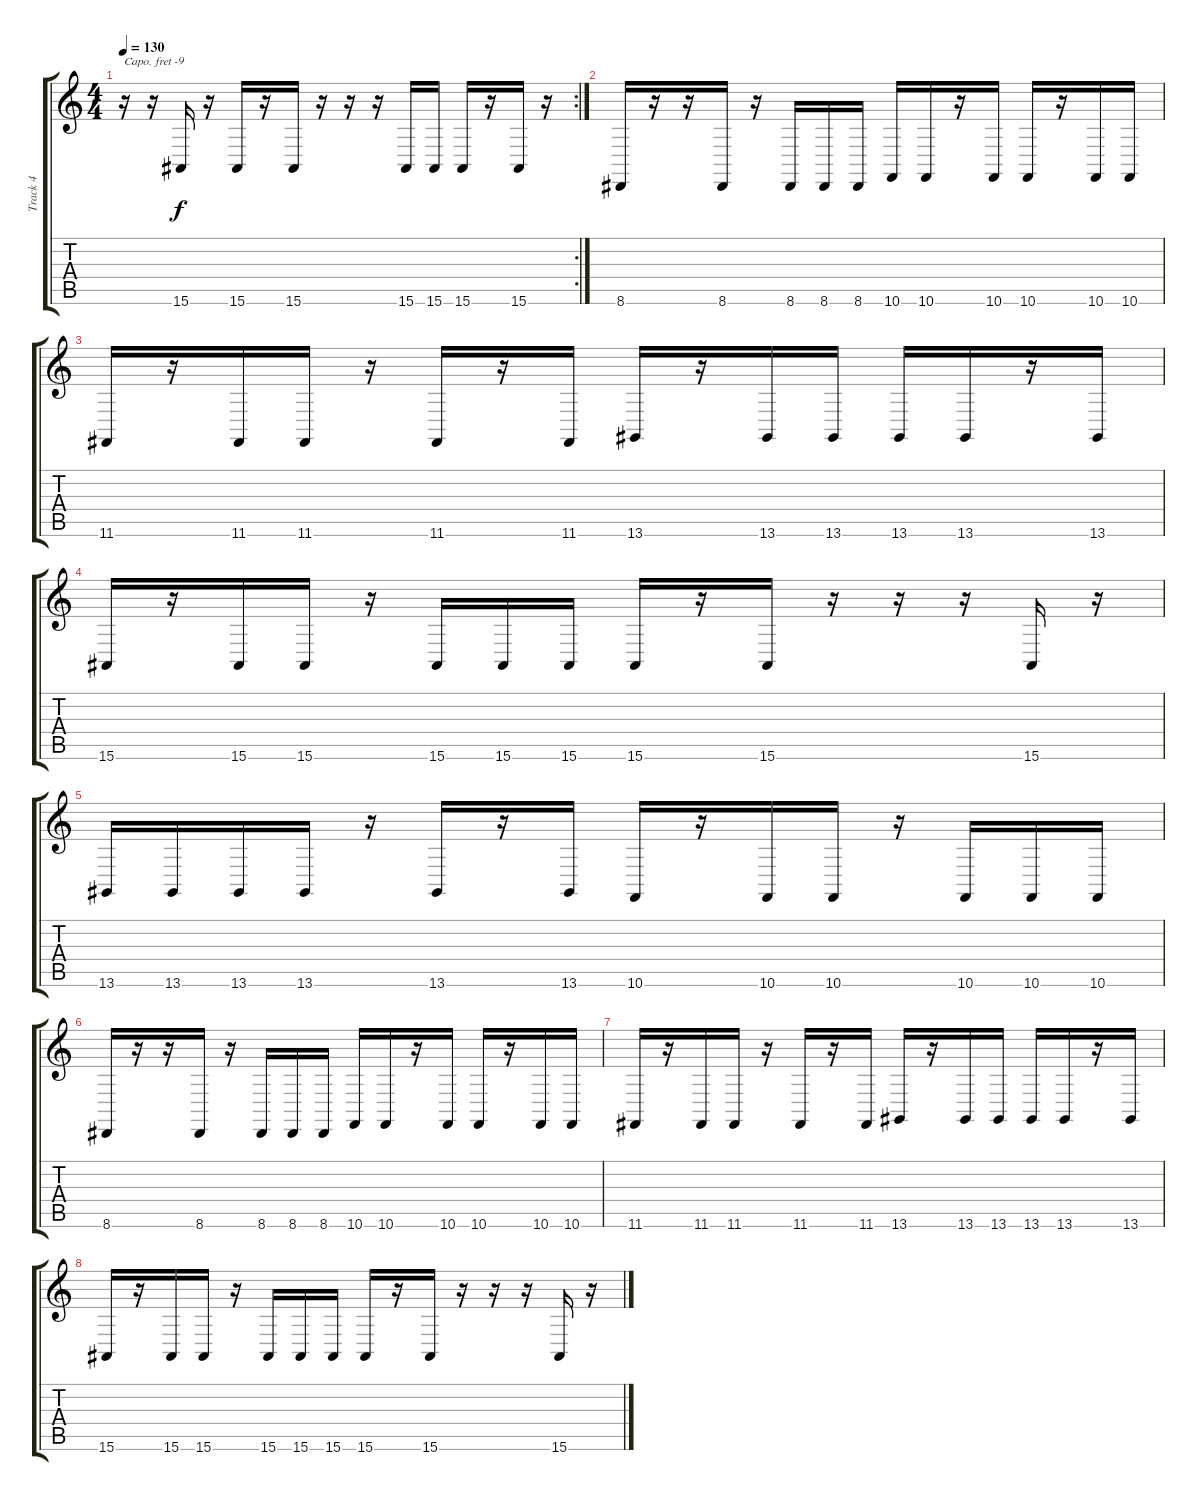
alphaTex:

\track ("Track 4" "Track 4") {instrument timpani}
\staff {score tabs}
\capo -9
\tuning (E4 B3 G3 D3 A2 E2) {hide}
\rc 2
\ts (4 4)
\tempo 130
\clef g2
\ks c
r.16{dy f} r.16 15.6.16 r.16 15.6.16 r.16 15.6.16 r.16 r.16 r.16 15.6.16 15.6.16 15.6.16 r.16 15.6.16 r.16 |
8.6.16 r.16 r.16 8.6.16 r.16 8.6.16 8.6.16 8.6.16 10.6.16 10.6.16 r.16 10.6.16 10.6.16 r.16 10.6.16 10.6.16 |
11.6.16 r.16 11.6.16 11.6.16 r.16 11.6.16 r.16 11.6.16 13.6.16 r.16 13.6.16 13.6.16 13.6.16 13.6.16 r.16 13.6.16 |
15.6.16 r.16 15.6.16 15.6.16 r.16 15.6.16 15.6.16 15.6.16 15.6.16 r.16 15.6.16 r.16 r.16 r.16 15.6.16 r.16 |
13.6.16 13.6.16 13.6.16 13.6.16 r.16 13.6.16 r.16 13.6.16 10.6.16 r.16 10.6.16 10.6.16 r.16 10.6.16 10.6.16 10.6.16 |
8.6.16 r.16 r.16 8.6.16 r.16 8.6.16 8.6.16 8.6.16 10.6.16 10.6.16 r.16 10.6.16 10.6.16 r.16 10.6.16 10.6.16 |
11.6.16 r.16 11.6.16 11.6.16 r.16 11.6.16 r.16 11.6.16 13.6.16 r.16 13.6.16 13.6.16 13.6.16 13.6.16 r.16 13.6.16 |
15.6.16 r.16 15.6.16 15.6.16 r.16 15.6.16 15.6.16 15.6.16 15.6.16 r.16 15.6.16 r.16 r.16 r.16 15.6.16 r.16
